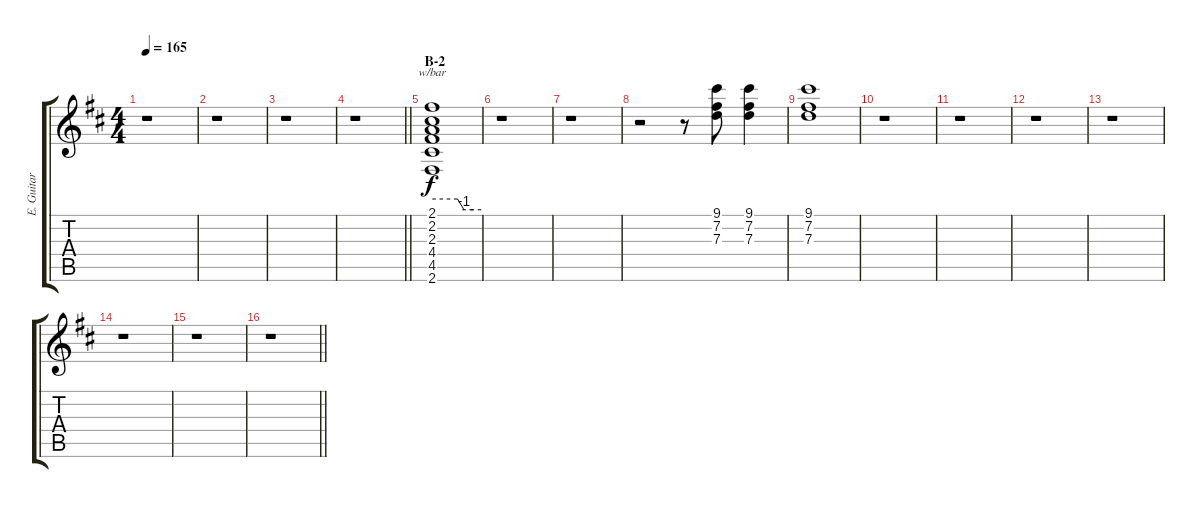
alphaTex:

\track ("E. Guitar II" "E. Guitar ") {instrument overdrivenguitar}
\staff {score tabs}
\tuning (E4 B3 G3 D3 A2 E2) {hide}
\ts (4 4)
\tempo 165
\clef g2
\ks d
r.1{dy f} |
r.1 |
r.1 |
\barLineRight lightlight
r.1 |
\section ("" "B-2")
(2.1 2.2 2.3 4.4 4.5 2.6).1{tbe (custom default 0 0 31 0 39 -4 50 -4 60 -4)} |
r.1 |
r.1 |
r.2 r.8 (9.1 7.2 7.3).8 (9.1 7.2 7.3).4 |
(9.1 7.2 7.3).1 |
r.1 |
r.1 |
r.1 |
r.1 |
r.1 |
r.1 |
\barLineRight lightlight
r.1
